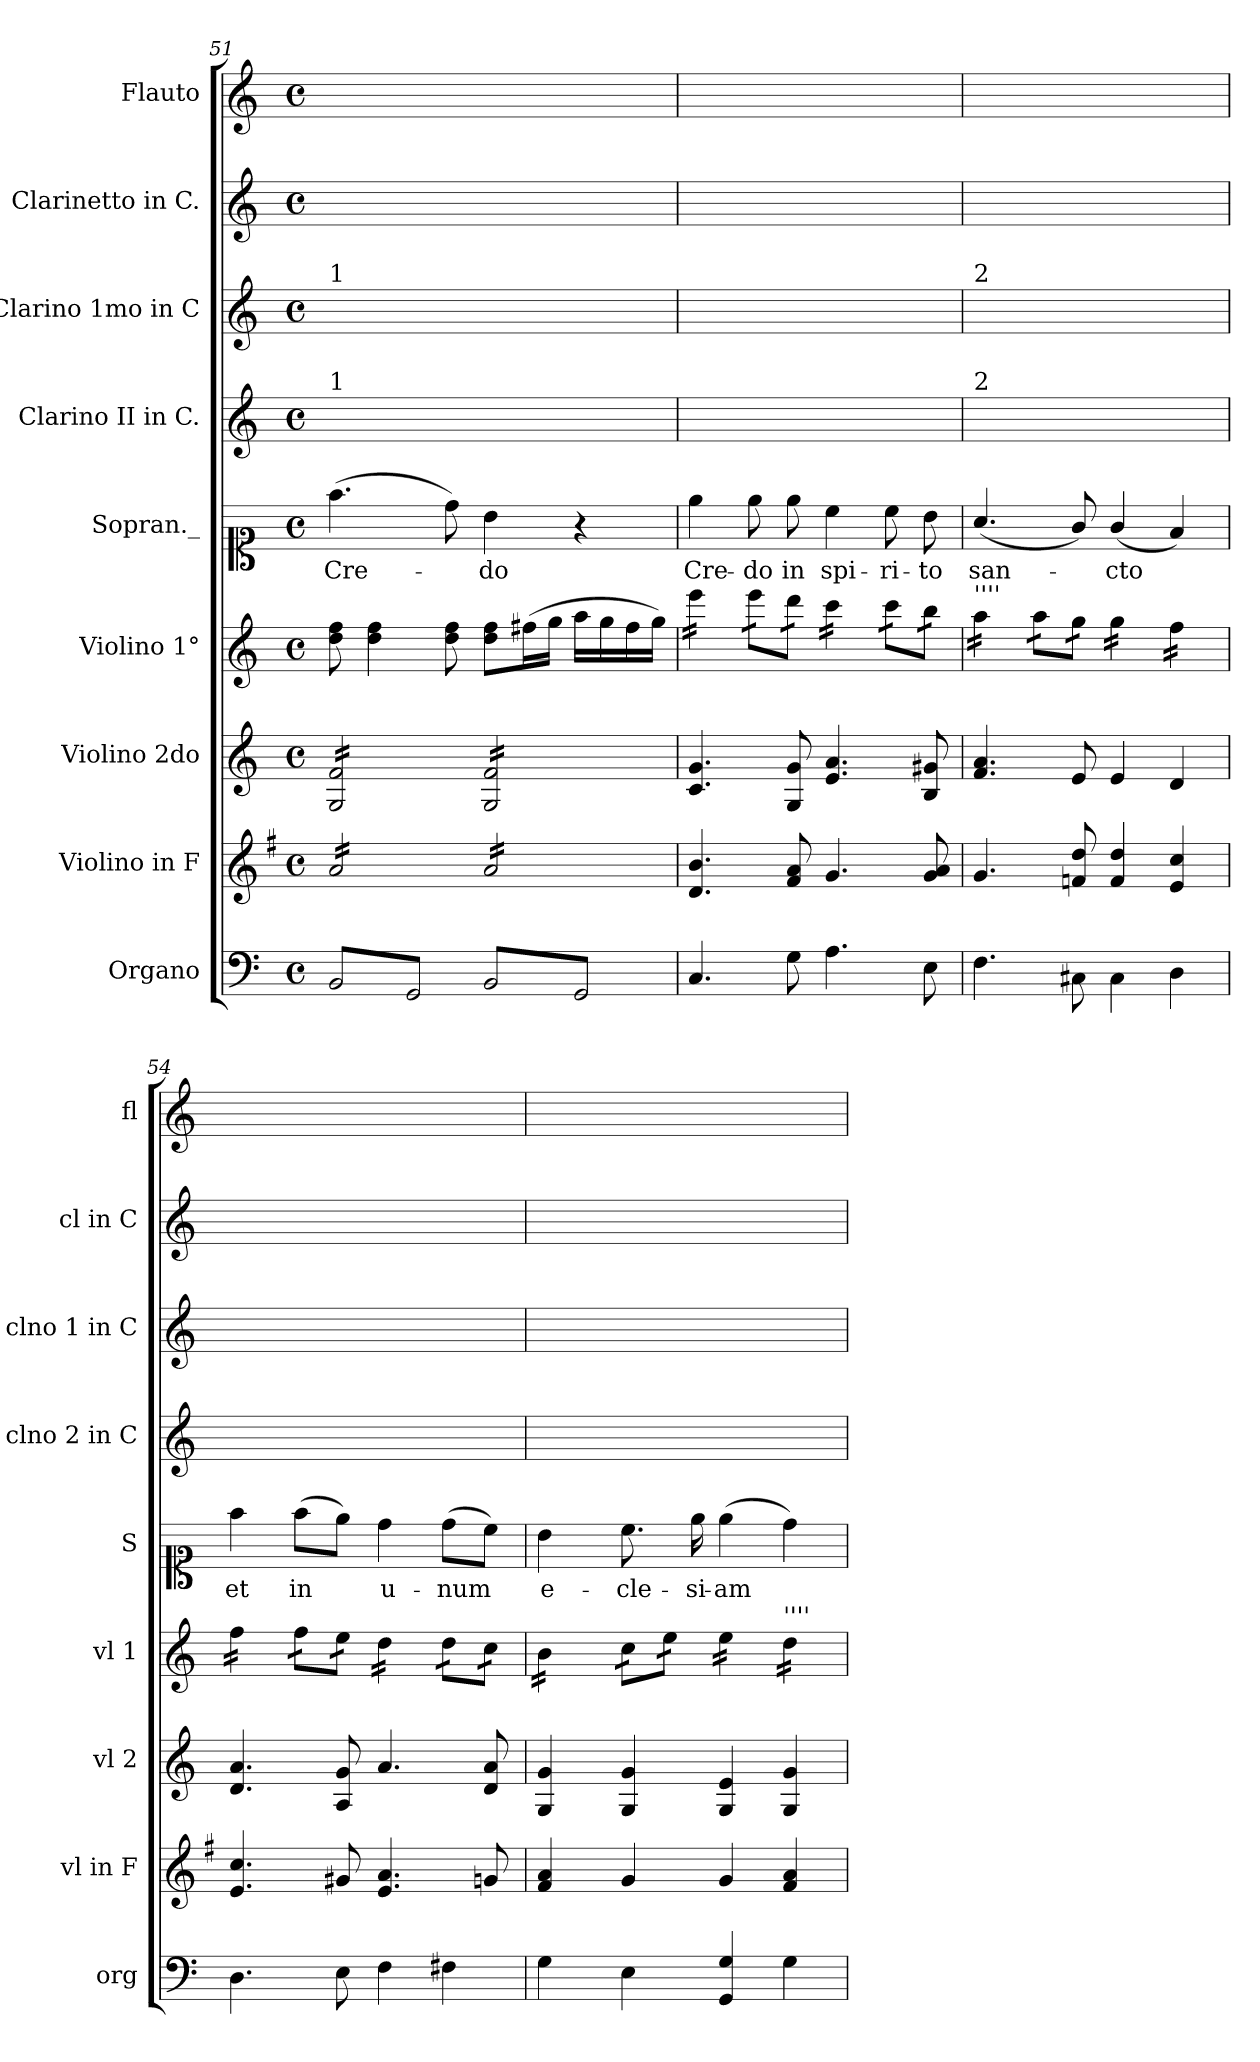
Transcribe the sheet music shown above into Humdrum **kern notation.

**kern	**kern	**kern	**kern	**kern	**text	**kern	**kern	**kern	**kern
*part9	*part8	*part7	*part6	*part5	*part5	*part4	*part3	*part2	*part1
*staff9	*staff8	*staff7	*staff6	*staff5	*staff5	*staff4	*staff3	*staff2	*staff1
*I"Organo	*I"Violino in F	*I"Violino 2do	*I"Violino 1°	*I"Sopran._	*	*I"Clarino II in C.	*I"Clarino 1mo in C	*I"Clarinetto in C.	*I"Flauto
*I'org	*I'vl in F	*I'vl 2	*I'vl 1	*I'S	*	*I'clno 2 in C	*I'clno 1 in C	*I'cl in C	*I'fl
*clefF4	*clefG2	*clefG2	*clefG2	*clefC1	*	*clefG2	*clefG2	*clefG2	*clefG2
*	*ITrd-3c-5	*	*	*	*	*	*	*	*
*k[]	*k[]	*k[]	*k[]	*k[]	*	*k[]	*k[]	*k[]	*k[]
*M4/4	*M4/4	*M4/4	*M4/4	*M4/4	*	*M4/4	*M4/4	*M4/4	*M4/4
*met(c)	*met(c)	*met(c)	*met(c)	*met(c)	*	*met(c)	*met(c)	*met(c)	*met(c)
=51	=51	=51	=51	=51	=51	=51	=51	=51	=51
!	!	!	!	!	!	!	!LO:TX:a:t=1	!	!
!	!	!	!	!	!	!LO:TX:a:t=1	!	!	!
*tremolo	*	*	*	*	*	*	*	*	*
*	*tremolo	*	*	*	*	*	*	*	*
*	*	*tremolo	*	*	*	*	*	*	*
8BB/L	16dd/LL	16G/ 16f/LL	8dd\ 8ff\	(4.ff\	Cre-	1ryy	1ryy	4.fn/yy	4.fff\yy
.	16dd/	16G/ 16f/	.	.	.	.	.	.	.
8GG/	16dd/	16G/ 16f/	4dd\ 4ff\	.	.	.	.	.	.
.	16dd/	16G/ 16f/	.	.	.	.	.	.	.
8BB/	16dd/	16G/ 16f/	.	.	.	.	.	.	.
.	16dd/	16G/ 16f/	.	.	.	.	.	.	.
8GG/J	16dd/	16G/ 16f/	8dd\ 8ff\	8dd\)	.	.	.	8d/yy	8ddd\yy
.	16dd/JJ	16G/ 16f/JJ	.	.	.	.	.	.	.
8BB/L	16dd/LL	16G/ 16f/LL	8dd\ 8ff\L	4b\	-do	.	.	8B/Lyy	8bb\Lyy
.	16dd/	16G/ 16f/	.	.	.	.	.	.	.
8GG/	16dd/	16G/ 16f/	(16ff#X\L	.	.	.	.	16f#X/Lyy	16ff#X\Lyy
.	16dd/	16G/ 16f/	16gg\JJ	.	.	.	.	16g/JJyy	16gg\JJyy
8BB/	16dd/	16G/ 16f/	16aa\LL	4r	.	.	.	16a/LLyy	16aa\LLyy
.	16dd/	16G/ 16f/	16gg\	.	.	.	.	16g/yy	16gg\yy
8GG/J	16dd/	16G/ 16f/	16ff#\	.	.	.	.	16f#/yy	16ff#\yy
*Xtremolo	*	*	*	*	*	*	*	*	*
.	16dd/JJ	16G/ 16f/JJ	16gg\JJ)	.	.	.	.	16g/JJyy	16gg\JJyy
*	*	*Xtremolo	*	*	*	*	*	*	*
*	*Xtremolo	*	*	*	*	*	*	*	*
=52	=52	=52	=52	=52	=52	=52	=52	=52	=52
*	*	*	*tremolo	*	*	*	*	*	*
4.C/	4.g/ 4.ee/	4.c/ 4.g/	16eee\LL	4ee\	Cre-	4.c/yy	4.c/yy	4.cc/yy	4.eee\yy
.	.	.	16eee\	.	.	.	.	.	.
.	.	.	16eee\	.	.	.	.	.	.
.	.	.	16eee\JJ	.	.	.	.	.	.
.	.	.	16eee\LL	8ee\	-do	.	.	.	.
.	.	.	16eee\	.	.	.	.	.	.
8G\	8b/ 8dd/	8G/ 8g/	16ddd\	8ee\	in	8G/yy	8g/yy	8g/yy	8ddd\yy
.	.	.	16ddd\JJ	.	.	.	.	.	.
4.A\	4.cc/	4.e/ 4.a/	16ccc\LL	4cc\	spi-	4.c/yy	4.e/yy	4.a/yy	4.ccc\yy
.	.	.	16ccc\	.	.	.	.	.	.
.	.	.	16ccc\	.	.	.	.	.	.
.	.	.	16ccc\JJ	.	.	.	.	.	.
.	.	.	16ccc\LL	8cc\	-ri-	.	.	.	.
.	.	.	16ccc\	.	.	.	.	.	.
8E\	8cc/ 8dd/	8B/ 8g#X/	16bb\	8b\	-to	8e/yy	8e/yy	8g#X/yy	8bb\yy
.	.	.	16bb\JJ	.	.	.	.	.	.
=53	=53	=53	=53	=53	=53	=53	=53	=53	=53
!	!	!	!	!	!	!	!LO:TX:a:t=2	!	!
!	!	!	!	!	!	!LO:TX:a:t=2	!	!	!
!	!	!	!LO:TX:a:t=''''	!	!	!	!	!	!
4.F\	4.cc/	4.f/ 4.a/	16aa\LL	(4.a/	san-	1ryy	1ryy	4.a/yy	4.aa\yy
.	.	.	16aa\	.	.	.	.	.	.
.	.	.	16aa\	.	.	.	.	.	.
.	.	.	16aa\JJ	.	.	.	.	.	.
.	.	.	16aa\LL	.	.	.	.	.	.
.	.	.	16aa\	.	.	.	.	.	.
8C#X\	8b-X/ 8gg/	8e/	16gg\	8g/)	.	.	.	8c#X/yy	8gg\yy
.	.	.	16gg\JJ	.	.	.	.	.	.
4C#\	4b-/ 4gg/	4e/	16gg\LL	(4g/	-cto	.	.	4c#/yy	4gg\yy
.	.	.	16gg\	.	.	.	.	.	.
.	.	.	16gg\	.	.	.	.	.	.
.	.	.	16gg\JJ	.	.	.	.	.	.
4D\	4a/ 4ff/	4d/	16ff\LL	4f/)	.	.	.	4d/yy	4ff\yy
.	.	.	16ff\	.	.	.	.	.	.
.	.	.	16ff\	.	.	.	.	.	.
.	.	.	16ff\JJ	.	.	.	.	.	.
=54	=54	=54	=54	=54	=54	=54	=54	=54	=54
4.D\	4.a/ 4.ff/	4.d/ 4.a/	16ff\LL	4ff\	et	1ryy	1ryy	4.a/yy	4.fff\yy
.	.	.	16ff\	.	.	.	.	.	.
.	.	.	16ff\	.	.	.	.	.	.
.	.	.	16ff\JJ	.	.	.	.	.	.
.	.	.	16ff\LL	(8ff\L	in	.	.	.	.
.	.	.	16ff\	.	.	.	.	.	.
8E\	8cc#X/	8A/ 8g/	16ee\	8ee\J)	.	.	.	8cc#X\yy	8eee\yy
.	.	.	16ee\JJ	.	.	.	.	.	.
4F\	4.a/ 4.dd/	4.a/	16dd\LL	4dd\	u-	.	.	4.dd\yy	4ddd\yy
.	.	.	16dd\	.	.	.	.	.	.
.	.	.	16dd\	.	.	.	.	.	.
.	.	.	16dd\JJ	.	.	.	.	.	.
4F#X\	.	.	16dd\LL	(8dd\L	-num	.	.	.	4ccc\yy
.	.	.	16dd\	.	.	.	.	.	.
.	8ccn/	8d/ 8a/	16cc\	8cc\J)	.	.	.	8a\yy	.
.	.	.	16cc\JJ	.	.	.	.	.	.
=55	=55	=55	=55	=55	=55	=55	=55	=55	=55
4G\	4b/ 4dd/	4G/ 4g/	16b\LL	4b\	e-	4G/yy	4g/yy	8g/Lyy	4bb\yy
.	.	.	16b\	.	.	.	.	.	.
.	.	.	16b\	.	.	.	.	8f/yy	.
.	.	.	16b\JJ	.	.	.	.	.	.
4E\	4cc/	4G/ 4g/	16cc\LL	8.cc\	-cle-	4G/yy	4g/yy	8e/yy	8.ccc\Lyy
.	.	.	16cc\	.	.	.	.	.	.
.	.	.	16ee\	.	.	.	.	8c/Jyy	.
.	.	.	16ee\JJ	16ee\	-si-	.	.	.	16eee\Jkyy
4GG/ 4G/	4cc/	4G/ 4e/	16ee\LL	(4ee\	-am	4G/yy	4g/yy	4g/yy	4eee\yy
.	.	.	16ee\	.	.	.	.	.	.
.	.	.	16ee\	.	.	.	.	.	.
.	.	.	16ee\JJ	.	.	.	.	.	.
!	!	!	!LO:TX:a:t=''''	!	!	!	!	!	!
4G\	4b/ 4dd/	4G/ 4g/	16dd\LL	4dd\)	.	4G/yy	4g/yy	4g/yy	4ddd\yy
.	.	.	16dd\	.	.	.	.	.	.
.	.	.	16dd\	.	.	.	.	.	.
.	.	.	16dd\JJ	.	.	.	.	.	.
*	*	*	*Xtremolo	*	*	*	*	*	*
=	=	=	=	=	=	=	=	=	=
*-	*-	*-	*-	*-	*-	*-	*-	*-	*-
